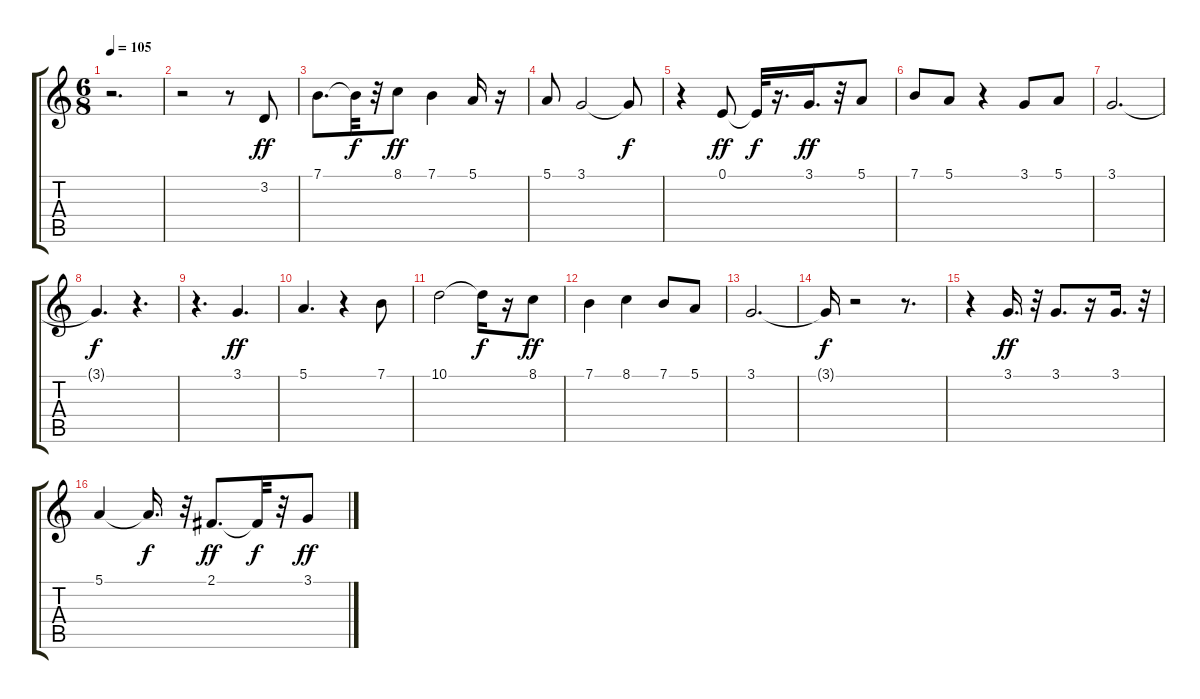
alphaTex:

\track "" {instrument panflute}
\staff {score tabs}
\tuning (E4 B3 G3 D3 A2 E2) {hide}
\ts (6 8)
\tempo 105
\clef g2
\ks c
r.2{d dy f} |
r.2 r.8 3.2.8{dy ff} |
7.1.8{d} 7.1{t}.32{dy f} r.32 8.1.8{dy ff} 7.1.4 5.1.16 r.16 |
5.1.8 3.1.2 3.1{t}.8{dy f} |
r.4 0.1.8{dy ff} 0.1{t}.32{dy f} r.16{d} 3.1.16{d dy ff} r.32 5.1.8 |
7.1.8 5.1.8 r.4 3.1.8 5.1.8 |
3.1.2{d} |
3.1{t}.4{d dy f} r.4{d} |
r.4{d} 3.1.4{d dy ff} |
5.1.4{d} r.4 7.1.8 |
10.1.2 10.1{t}.16{dy f} r.16 8.1.8{dy ff} |
7.1.4 8.1.4 7.1.8 5.1.8 |
3.1.2{d} |
3.1{t}.16{dy f} r.2 r.8{d} |
r.4 3.1.16{d dy ff} r.32 3.1.8{d} r.16 3.1.16{d} r.32 |
5.1.4 5.1{t}.16{d dy f} r.32 2.1.8{d dy ff} 2.1{t}.32{dy f} r.32 3.1.8{dy ff}
